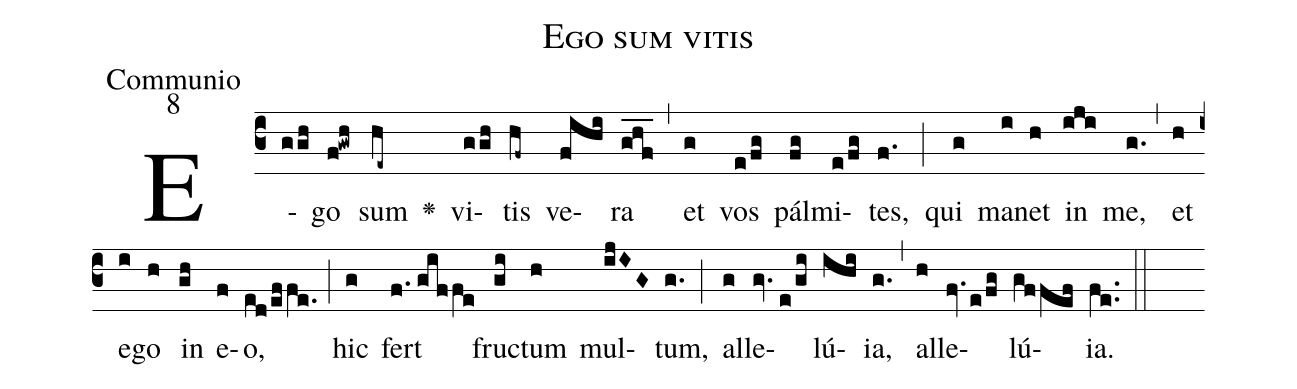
name:Ego sum vitis;
office-part:Communio;
mode:8;
%%
(c3)E(ggh)go(f!gwh) sum(he~) <v>\greheightstar</v>() vi(ggh)tis(hf~) ve(fihi)ra(ghf___) (,) et(g) vos(e/fg) pál(fg)mi(e/fg)tes,(f.) (;) qui(g) ma(i)net(h) in(iji) me,(g.) (,) et(h) e(i)go(h) in(gh) e(f)o,(ed/ef/fe.) (;) hic(g) fert(f.//gif/fe) fru(gi)ctum(h) mul(ijIG)tum,(g.) (;) al(g)le(gv.//e/gi)lú(ihi)ia,(g.) (,) al(h)le(fv.e/fg)lú(gf/fef)ia.(fe..) (::)
